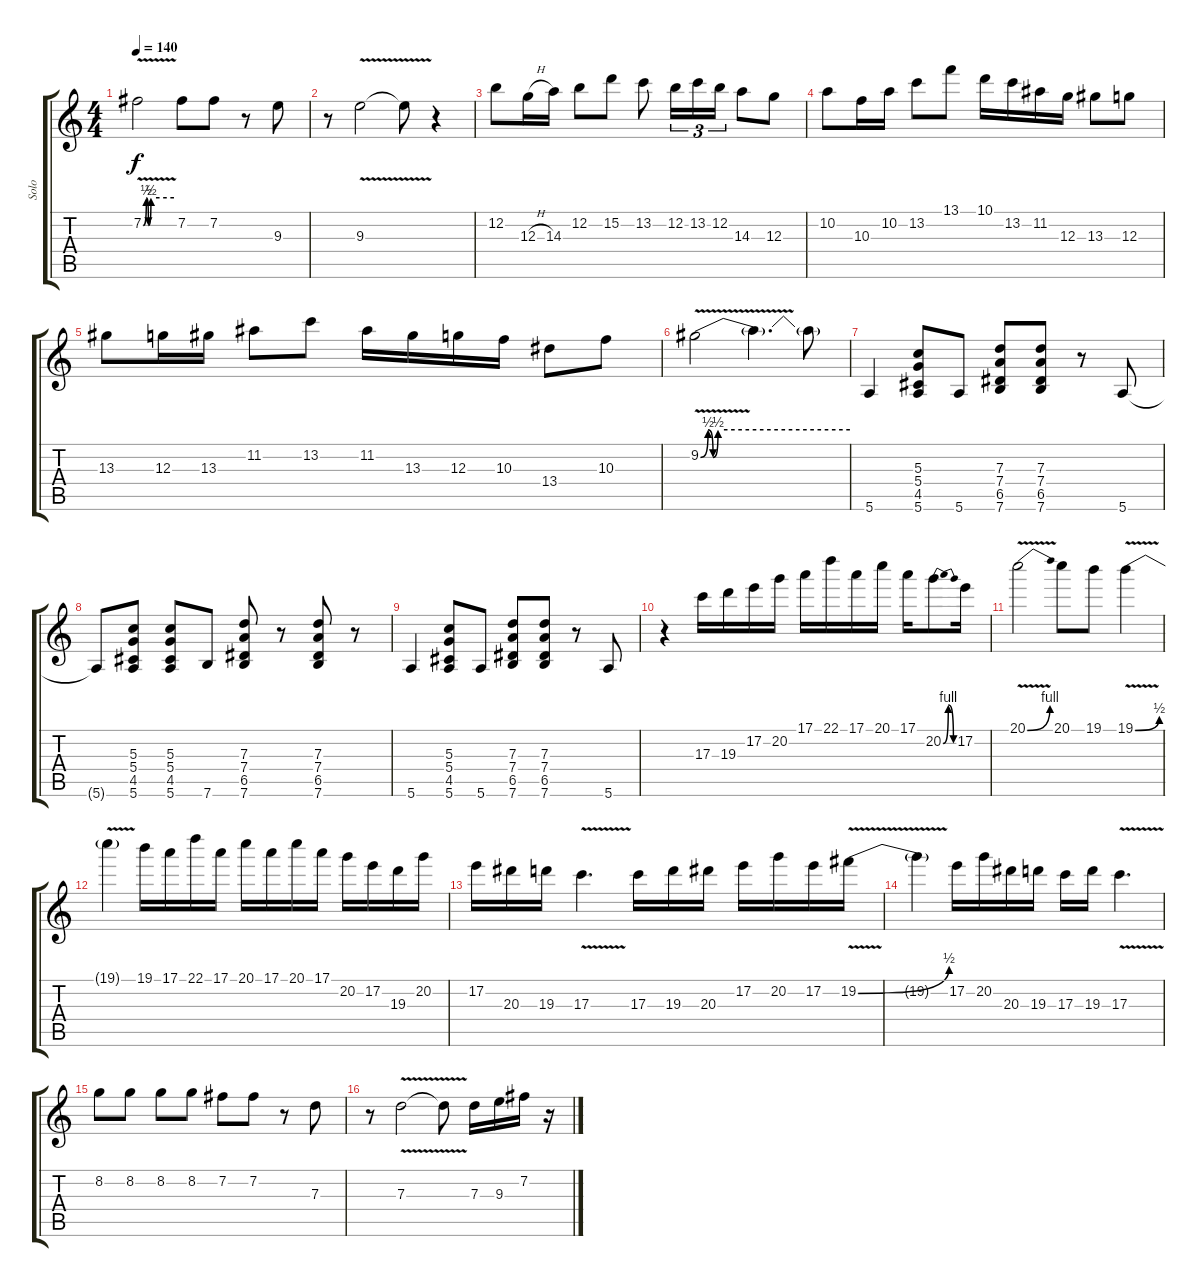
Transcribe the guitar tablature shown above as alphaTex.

\track ("Solo" "Solo") {instrument overdrivenguitar}
\staff {score tabs}
\tuning (E4 B3 G3 D3 A2 E2) {hide}
\ts (4 4)
\tempo 140
\clef g2
\ks c
7.2{be (custom 0 0 6 2 10 0 15 2 60 2) v}.2{dy f} 7.2.8 7.2.8 r.8 9.3.8 |
r.8 9.3{v}.2 9.3{t}.8 r.4 |
12.2.8 12.3{h}.16 14.3.16 12.2.8 15.2.8 13.2.8 12.2.16{tu (3 2)} 13.2.16{tu (3 2)} 12.2.16{tu (3 2)} 14.3.8 12.3.8 |
10.2.8 10.3.16 10.2.16 13.2.8 13.1.8 10.1.16 13.2.16 11.2.16 12.3.16 13.3.8 12.3.8 |
13.3.8 12.3.16 13.3.16 11.2.8 13.2.8 11.2.16 13.3.16 12.3.16 10.3.16 13.4.8 10.3.8 |
9.2{be (custom 0 0 3 2 5 0 7 2 60 2) v}.2 9.2{t}.4{d} 9.2{t}.8 |
5.6.4 (5.3 5.4 4.5 5.6).8 5.6.8 (7.3 7.4 6.5 7.6).8 (7.3 7.4 6.5 7.6).8 r.8 5.6.8 |
5.6{t}.8 (5.3 5.4 4.5 5.6).8 (5.3 5.4 4.5 5.6).8 7.6.8 (7.3 7.4 6.5 7.6).8 r.8 (7.3 7.4 6.5 7.6).8 r.8 |
5.6.4 (5.3 5.4 4.5 5.6).8 5.6.8 (7.3 7.4 6.5 7.6).8 (7.3 7.4 6.5 7.6).8 r.8 5.6.8 |
r.4 17.3.16 19.3.16 17.2.16 20.2.16 17.1.16 22.1.16 17.1.16 20.1.16 17.1.16 20.2{be (bendrelease 0 0 30 4 30 4 60 0)}.8 17.2.16 |
20.1{be (bend 0 0 60 4) v}.2 20.1.8 19.1.8 19.1{be (bend 0 0 60 2) v}.4 |
19.1{t}.4 19.1.16 17.1.16 22.1.16 17.1.16 20.1.16 17.1.16 20.1.16 17.1.16 20.2.16 17.2.16 19.3.16 20.2.16 |
17.2.16 20.3.16 19.3.16 17.3{v}.4{d} 17.3.16 19.3.16 20.3.16 17.2.16 20.2.16 17.2.16 19.2{be (bend 0 0 60 2) v}.16 |
19.2{t}.4 17.2.16 20.2.16 20.3.16 19.3.16 17.3.16 19.3.16 17.3{v}.4{d} |
8.2.8 8.2.8 8.2.8 8.2.8 7.2.8 7.2.8 r.8 7.3.8 |
r.8 7.3{v}.2 7.3{t}.8 7.3.16 9.3.16 7.2.16 r.16
